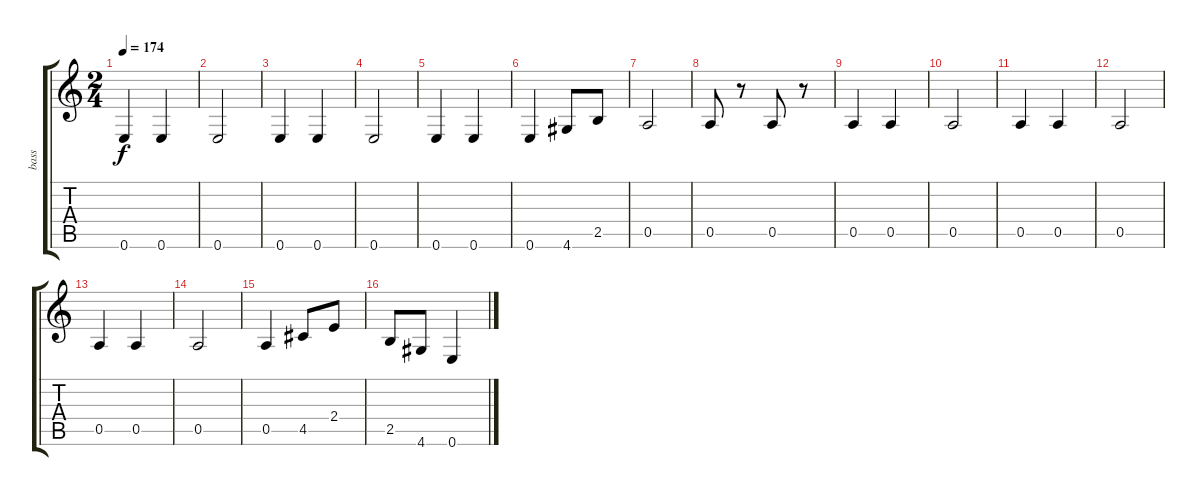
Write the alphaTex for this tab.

\track ("bass" "bass") {instrument electricbassfinger}
\staff {score tabs}
\tuning (E4 B3 G3 D3 A2 E2) {hide}
\ts (2 4)
\tempo 174
\clef g2
\ks c
0.6.4{dy f} 0.6.4 |
0.6.2 |
0.6.4 0.6.4 |
0.6.2 |
0.6.4 0.6.4 |
0.6.4 4.6.8 2.5.8 |
0.5.2 |
0.5.8 r.8 0.5.8 r.8 |
0.5.4 0.5.4 |
0.5.2 |
0.5.4 0.5.4 |
0.5.2 |
0.5.4 0.5.4 |
0.5.2 |
0.5.4 4.5.8 2.4.8 |
2.5.8 4.6.8 0.6.4
